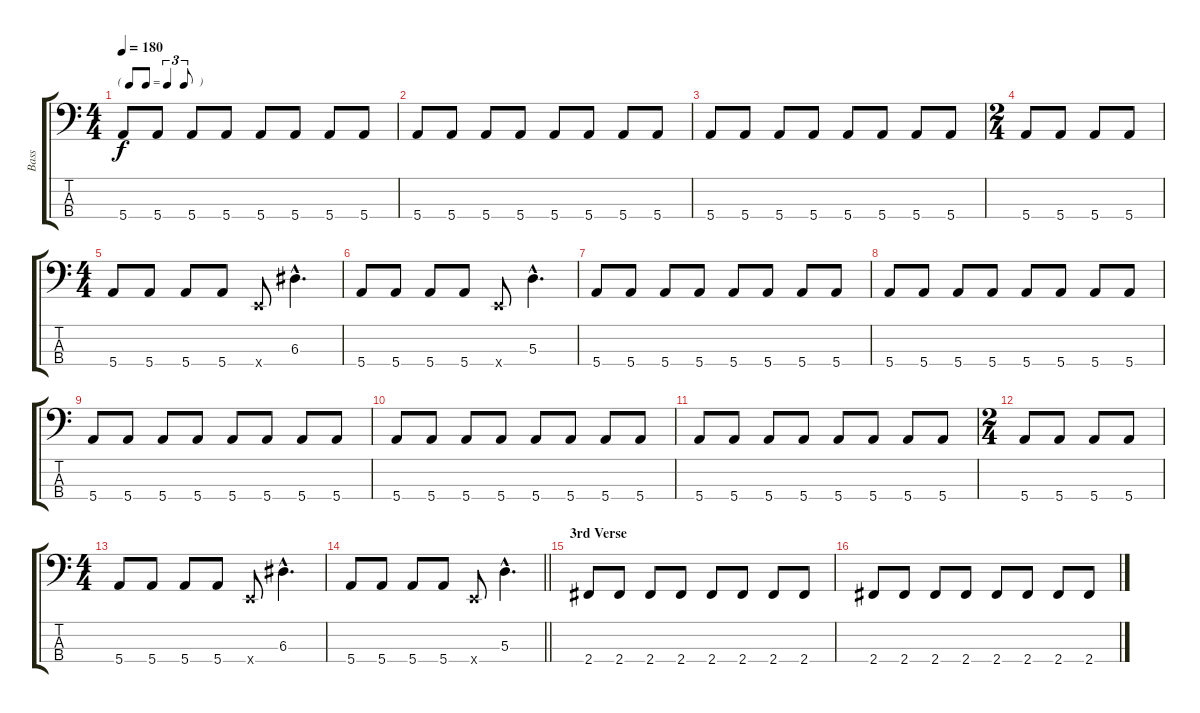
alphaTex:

\track ("Bass" "Bass") {instrument electricbassfinger}
\staff {score tabs}
\tuning (G2 D2 A1 E1) {hide}
\ts (4 4)
\tf triplet8th
\tempo 180
\clef f4
\ks c
5.4.8{dy f} 5.4.8 5.4.8 5.4.8 5.4.8 5.4.8 5.4.8 5.4.8 |
5.4.8 5.4.8 5.4.8 5.4.8 5.4.8 5.4.8 5.4.8 5.4.8 |
5.4.8 5.4.8 5.4.8 5.4.8 5.4.8 5.4.8 5.4.8 5.4.8 |
\ts (2 4)
5.4.8 5.4.8 5.4.8 5.4.8 |
\ts (4 4)
5.4.8 5.4.8 5.4.8 5.4.8 0.4{x}.8 6.3{hac}.4{d} |
5.4.8 5.4.8 5.4.8 5.4.8 0.4{x}.8 5.3{hac}.4{d} |
5.4.8 5.4.8 5.4.8 5.4.8 5.4.8 5.4.8 5.4.8 5.4.8 |
5.4.8 5.4.8 5.4.8 5.4.8 5.4.8 5.4.8 5.4.8 5.4.8 |
5.4.8 5.4.8 5.4.8 5.4.8 5.4.8 5.4.8 5.4.8 5.4.8 |
5.4.8 5.4.8 5.4.8 5.4.8 5.4.8 5.4.8 5.4.8 5.4.8 |
5.4.8 5.4.8 5.4.8 5.4.8 5.4.8 5.4.8 5.4.8 5.4.8 |
\ts (2 4)
5.4.8 5.4.8 5.4.8 5.4.8 |
\ts (4 4)
5.4.8 5.4.8 5.4.8 5.4.8 0.4{x}.8 6.3{hac}.4{d} |
\barLineRight lightlight
5.4.8 5.4.8 5.4.8 5.4.8 0.4{x}.8 5.3{hac}.4{d} |
\section ("" "3rd Verse")
2.4.8 2.4.8 2.4.8 2.4.8 2.4.8 2.4.8 2.4.8 2.4.8 |
2.4.8 2.4.8 2.4.8 2.4.8 2.4.8 2.4.8 2.4.8 2.4.8
